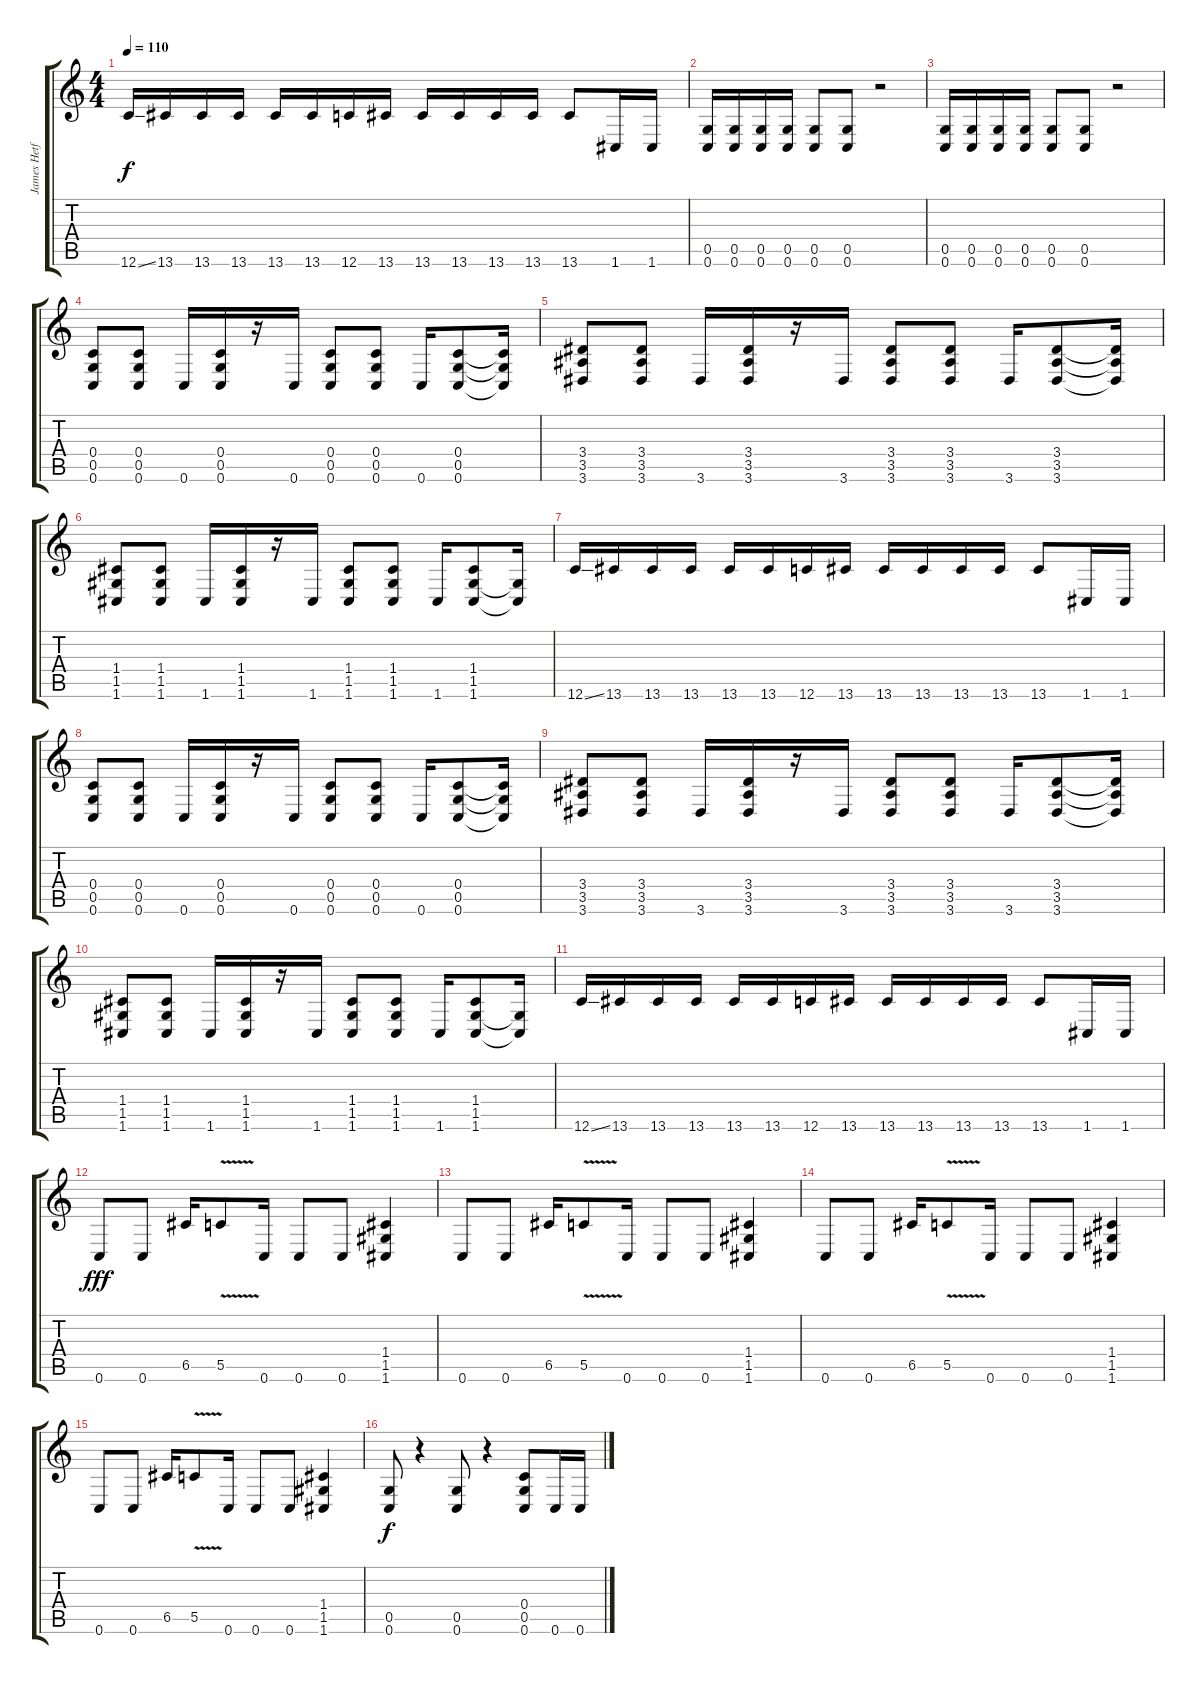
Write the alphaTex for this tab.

\track ("James Hetfield" "James Hetf") {instrument distortionguitar}
\staff {score tabs}
\tuning (D4 A3 F3 C3 G2 C2) {hide}
\ts (4 4)
\tempo 110
\clef g2
\ks c
12.6{ss}.16{dy f} 13.6.16 13.6.16 13.6.16 13.6.16 13.6.16 12.6.16 13.6.16 13.6.16 13.6.16 13.6.16 13.6.16 13.6.8 1.6.16 1.6.16 |
(0.5 0.6).16 (0.5 0.6).16 (0.5 0.6).16 (0.5 0.6).16 (0.5 0.6).8 (0.5 0.6).8 r.2 |
(0.5 0.6).16 (0.5 0.6).16 (0.5 0.6).16 (0.5 0.6).16 (0.5 0.6).8 (0.5 0.6).8 r.2 |
(0.4 0.5 0.6).8 (0.4 0.5 0.6).8 0.6.16 (0.4 0.5 0.6).16 r.16 0.6.16 (0.4 0.5 0.6).8 (0.4 0.5 0.6).8 0.6.16 (0.4 0.5 0.6).8 (0.4{t} 0.5{t} 0.6{t}).16 |
(3.4 3.5 3.6).8 (3.4 3.5 3.6).8 3.6.16 (3.4 3.5 3.6).16 r.16 3.6.16 (3.4 3.5 3.6).8 (3.4 3.5 3.6).8 3.6.16 (3.4 3.5 3.6).8 (3.4{t} 3.5{t} 3.6{t}).16 |
(1.4 1.5 1.6).8 (1.4 1.5 1.6).8 1.6.16 (1.4 1.5 1.6).16 r.16 1.6.16 (1.4 1.5 1.6).8 (1.4 1.5 1.6).8 1.6.16 (1.4 1.5 1.6).8 (1.5{t} 1.6{t}).16 |
12.6{ss}.16 13.6.16 13.6.16 13.6.16 13.6.16 13.6.16 12.6.16 13.6.16 13.6.16 13.6.16 13.6.16 13.6.16 13.6.8 1.6.16 1.6.16 |
(0.4 0.5 0.6).8 (0.4 0.5 0.6).8 0.6.16 (0.4 0.5 0.6).16 r.16 0.6.16 (0.4 0.5 0.6).8 (0.4 0.5 0.6).8 0.6.16 (0.4 0.5 0.6).8 (0.4{t} 0.5{t} 0.6{t}).16 |
(3.4 3.5 3.6).8 (3.4 3.5 3.6).8 3.6.16 (3.4 3.5 3.6).16 r.16 3.6.16 (3.4 3.5 3.6).8 (3.4 3.5 3.6).8 3.6.16 (3.4 3.5 3.6).8 (3.4{t} 3.5{t} 3.6{t}).16 |
(1.4 1.5 1.6).8 (1.4 1.5 1.6).8 1.6.16 (1.4 1.5 1.6).16 r.16 1.6.16 (1.4 1.5 1.6).8 (1.4 1.5 1.6).8 1.6.16 (1.4 1.5 1.6).8 (1.5{t} 1.6{t}).16 |
12.6{ss}.16 13.6.16 13.6.16 13.6.16 13.6.16 13.6.16 12.6.16 13.6.16 13.6.16 13.6.16 13.6.16 13.6.16 13.6.8 1.6.16 1.6.16 |
0.6.8{dy fff} 0.6.8 6.5.16 5.5{v}.8 0.6.16 0.6.8 0.6.8 (1.4 1.5 1.6).4 |
0.6.8 0.6.8 6.5.16 5.5{v}.8 0.6.16 0.6.8 0.6.8 (1.4 1.5 1.6).4 |
0.6.8 0.6.8 6.5.16 5.5{v}.8 0.6.16 0.6.8 0.6.8 (1.4 1.5 1.6).4 |
0.6.8 0.6.8 6.5.16 5.5{v}.8 0.6.16 0.6.8 0.6.8 (1.4 1.5 1.6).4 |
(0.5 0.6).8{dy f volume 16 balance 4} r.4 (0.5 0.6).8 r.4 (0.4 0.5 0.6).8 0.6.16 0.6.16
